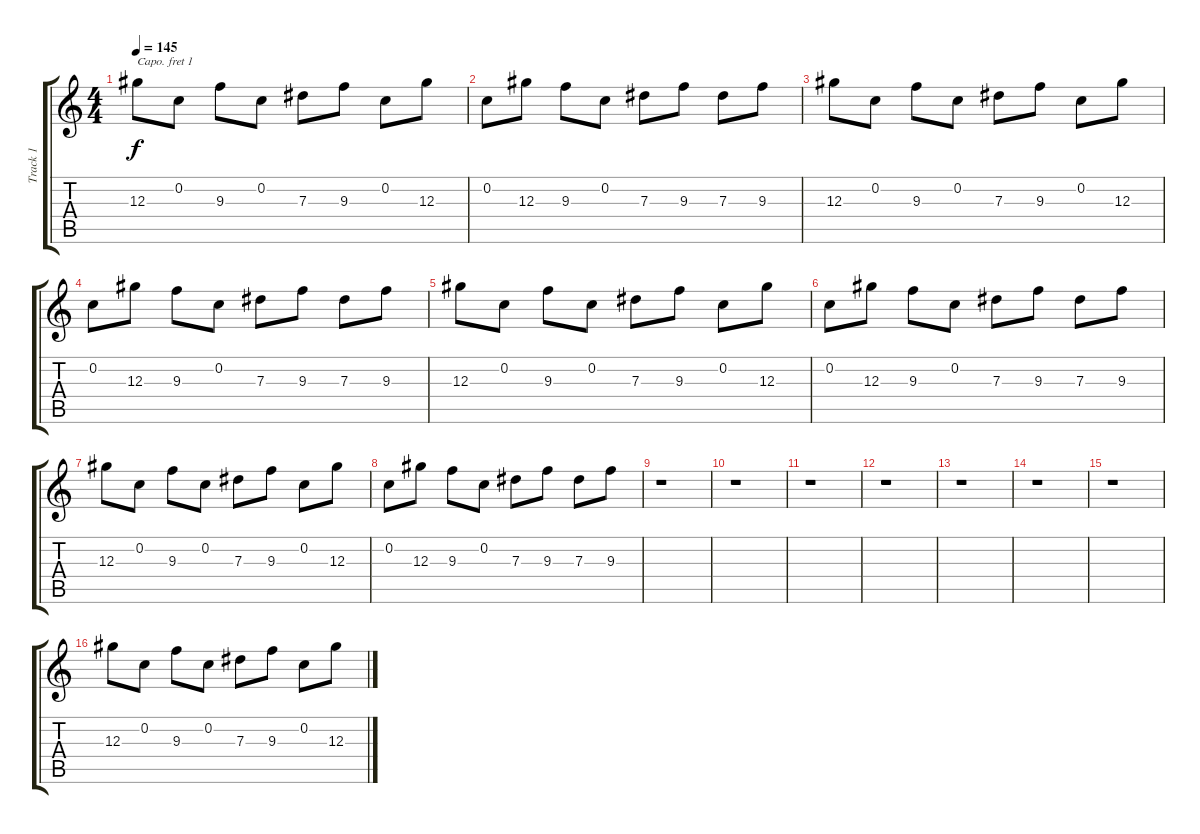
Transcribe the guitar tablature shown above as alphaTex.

\track ("Track 1" "Track 1") {instrument electricguitarclean}
\staff {score tabs}
\capo 1
\tuning (E4 B3 G3 D3 A2 E2) {hide}
\ts (4 4)
\tempo 145
\clef g2
\ks c
12.3.8{dy f} 0.2.8 9.3.8 0.2.8 7.3.8 9.3.8 0.2.8 12.3.8 |
0.2.8 12.3.8 9.3.8 0.2.8 7.3.8 9.3.8 7.3.8 9.3.8 |
12.3.8 0.2.8 9.3.8 0.2.8 7.3.8 9.3.8 0.2.8 12.3.8 |
0.2.8 12.3.8 9.3.8 0.2.8 7.3.8 9.3.8 7.3.8 9.3.8 |
12.3.8 0.2.8 9.3.8 0.2.8 7.3.8 9.3.8 0.2.8 12.3.8 |
0.2.8 12.3.8 9.3.8 0.2.8 7.3.8 9.3.8 7.3.8 9.3.8 |
12.3.8 0.2.8 9.3.8 0.2.8 7.3.8 9.3.8 0.2.8 12.3.8 |
0.2.8 12.3.8 9.3.8 0.2.8 7.3.8 9.3.8 7.3.8 9.3.8 |
r.1 |
r.1 |
r.1 |
r.1 |
r.1 |
r.1 |
r.1 |
12.3.8 0.2.8 9.3.8 0.2.8 7.3.8 9.3.8 0.2.8 12.3.8
